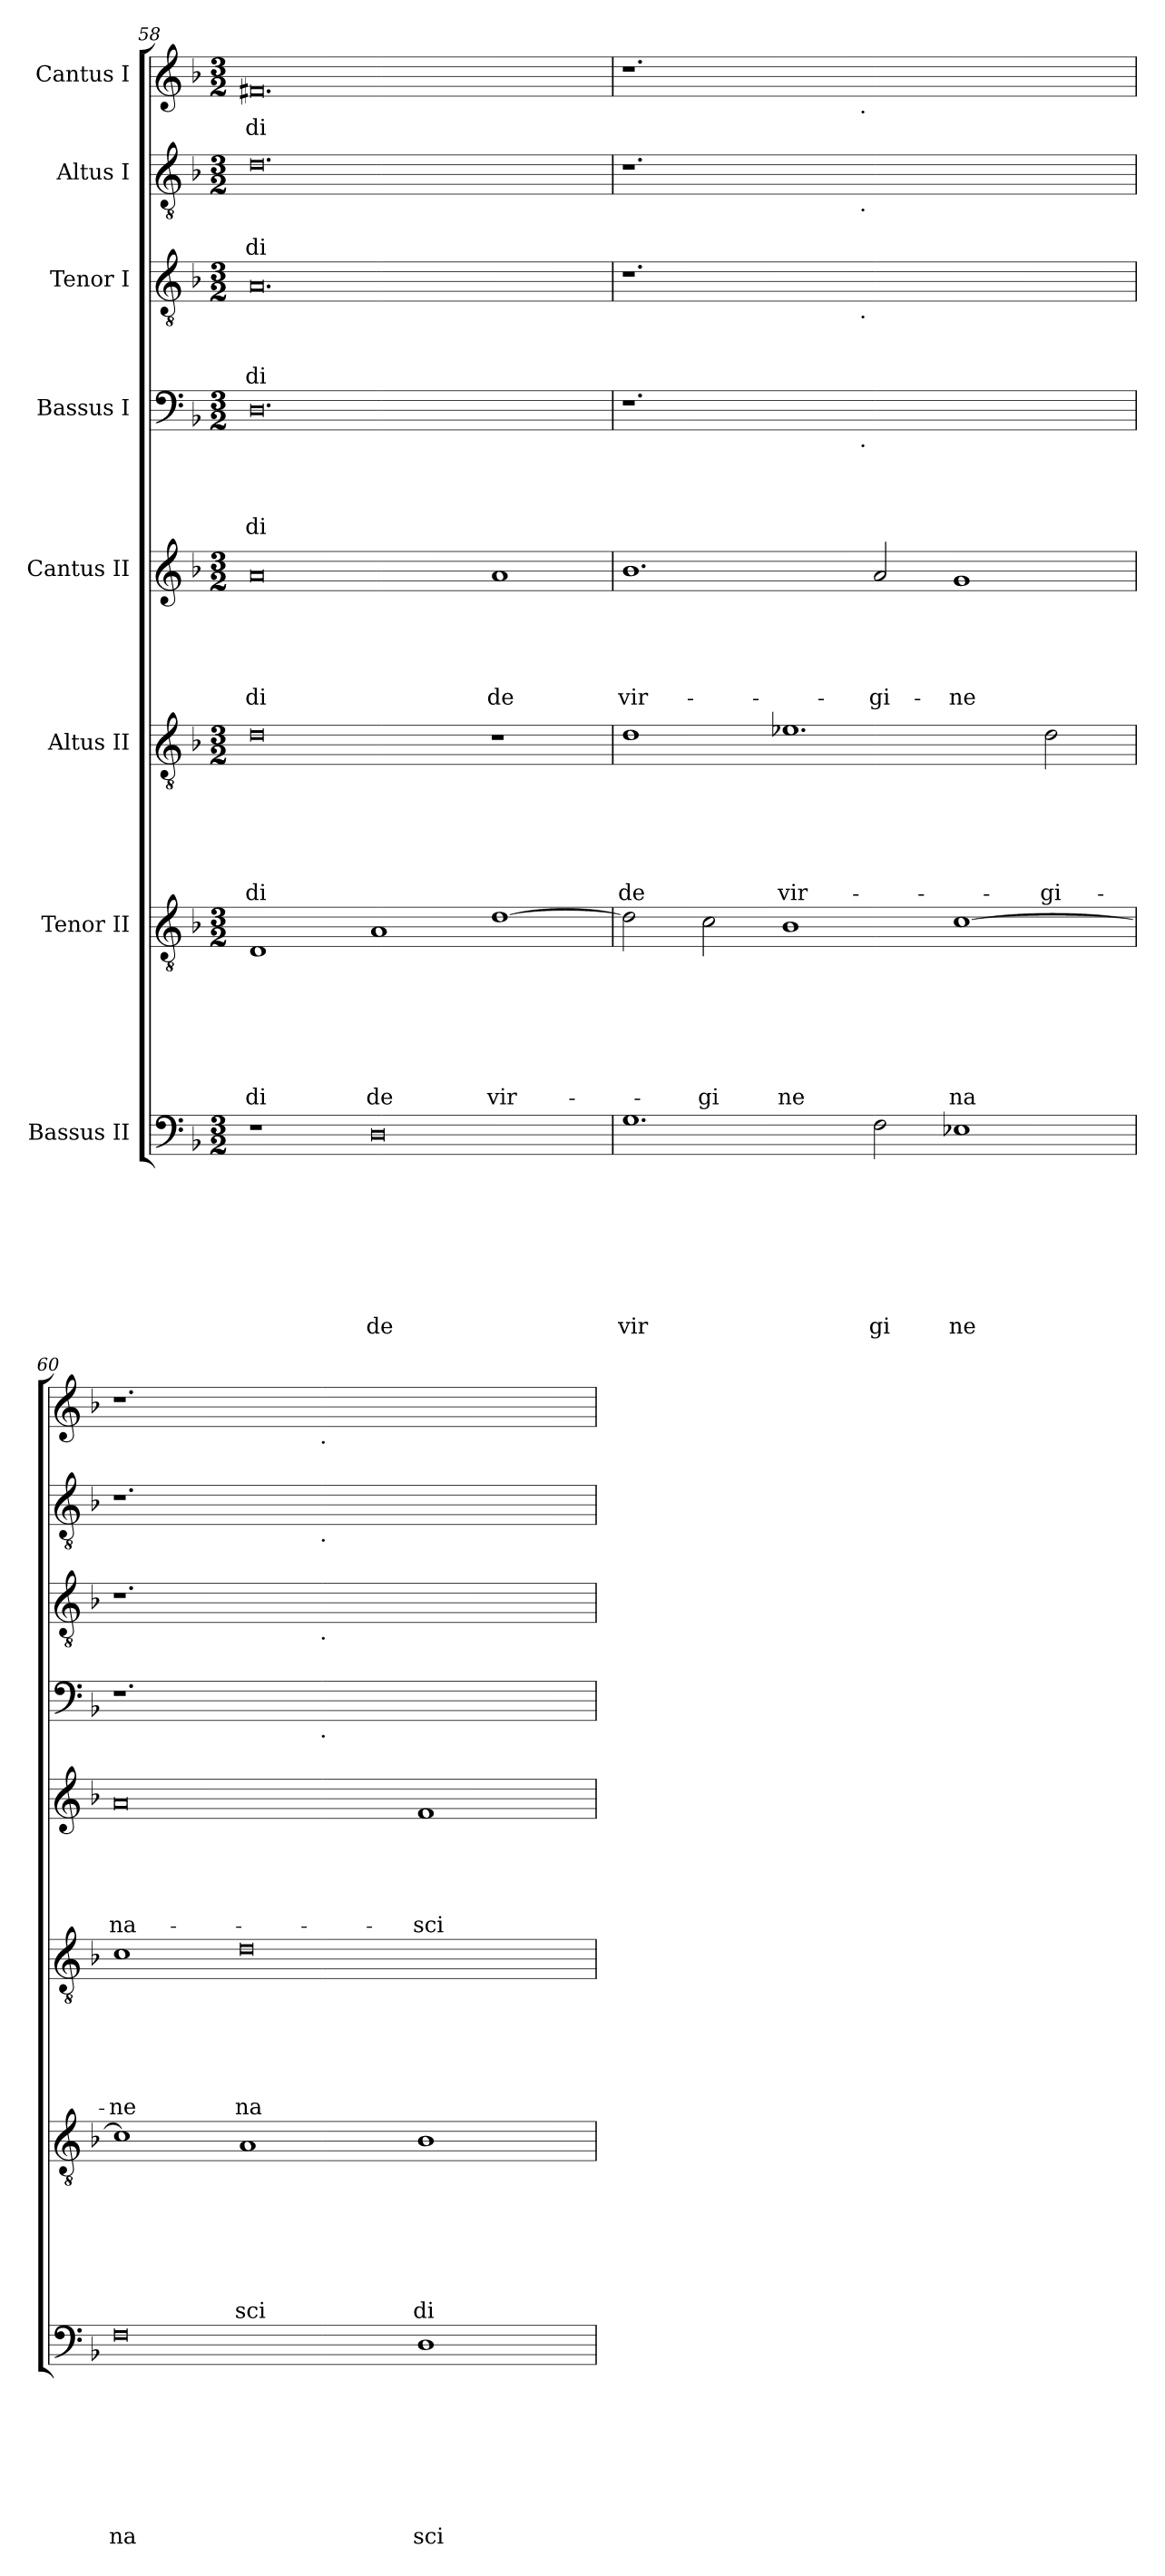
**kern	**text	**text	**text	**text	**text	**text	**text	**text	**kern	**text	**text	**text	**text	**text	**text	**text	**kern	**text	**text	**text	**text	**text	**text	**kern	**text	**text	**text	**text	**text	**kern	**text	**text	**text	**text	**kern	**text	**text	**text	**kern	**text	**text	**kern	**text
*part8	*part8	*part8	*part8	*part8	*part8	*part8	*part8	*part8	*part7	*part7	*part7	*part7	*part7	*part7	*part7	*part7	*part6	*part6	*part6	*part6	*part6	*part6	*part6	*part5	*part5	*part5	*part5	*part5	*part5	*part4	*part4	*part4	*part4	*part4	*part3	*part3	*part3	*part3	*part2	*part2	*part2	*part1	*part1
*staff8	*staff8	*staff8	*staff8	*staff8	*staff8	*staff8	*staff8	*staff8	*staff7	*staff7	*staff7	*staff7	*staff7	*staff7	*staff7	*staff7	*staff6	*staff6	*staff6	*staff6	*staff6	*staff6	*staff6	*staff5	*staff5	*staff5	*staff5	*staff5	*staff5	*staff4	*staff4	*staff4	*staff4	*staff4	*staff3	*staff3	*staff3	*staff3	*staff2	*staff2	*staff2	*staff1	*staff1
*I"Bassus II	*	*	*	*	*	*	*	*	*I"Tenor II	*	*	*	*	*	*	*	*I"Altus II	*	*	*	*	*	*	*I"Cantus II	*	*	*	*	*	*I"Bassus I	*	*	*	*	*I"Tenor I	*	*	*	*I"Altus I	*	*	*I"Cantus I	*
*clefF4	*	*	*	*	*	*	*	*	*clefGv2	*	*	*	*	*	*	*	*clefGv2	*	*	*	*	*	*	*clefG2	*	*	*	*	*	*clefF4	*	*	*	*	*clefGv2	*	*	*	*clefGv2	*	*	*clefG2	*
*k[b-]	*	*	*	*	*	*	*	*	*k[b-]	*	*	*	*	*	*	*	*k[b-]	*	*	*	*	*	*	*k[b-]	*	*	*	*	*	*k[b-]	*	*	*	*	*k[b-]	*	*	*	*k[b-]	*	*	*k[b-]	*
*F:	*	*	*	*	*	*	*	*	*F:	*	*	*	*	*	*	*	*F:	*	*	*	*	*	*	*F:	*	*	*	*	*	*F:	*	*	*	*	*F:	*	*	*	*F:	*	*	*F:	*
*M3/2	*	*	*	*	*	*	*	*	*M3/2	*	*	*	*	*	*	*	*M3/2	*	*	*	*	*	*	*M3/2	*	*	*	*	*	*M3/2	*	*	*	*	*M3/2	*	*	*	*M3/2	*	*	*M3/2	*
=58	=58	=58	=58	=58	=58	=58	=58	=58	=58	=58	=58	=58	=58	=58	=58	=58	=58	=58	=58	=58	=58	=58	=58	=58	=58	=58	=58	=58	=58	=58	=58	=58	=58	=58	=58	=58	=58	=58	=58	=58	=58	=58	=58
!	!	!	!	!	!	!	!	!	!	!	!	!	!	!	!	!LO:LY:b	!	!	!	!	!	!	!LO:LY:b	!	!	!	!	!	!LO:LY:b	!	!	!	!	!LO:LY:b	!	!	!	!LO:LY:b	!	!	!LO:LY:b	!	!LO:LY:b
1r	.	.	.	.	.	.	.	.	1D	.	.	.	.	.	.	-di	0d	.	.	.	.	.	di	0a	.	.	.	.	di	0.D	.	.	.	di	0.A	.	.	-di	0.d	.	di	0.f#X	-di
!	!	!	!	!	!	!	!	!LO:LY:b	!	!	!	!	!	!	!	!LO:LY:b	!	!	!	!	!	!	!	!	!	!	!	!	!	!	!	!	!	!	!	!	!	!	!	!	!	!	!
0D	.	.	.	.	.	.	.	de	1A	.	.	.	.	.	.	de	.	.	.	.	.	.	.	.	.	.	.	.	.	.	.	.	.	.	.	.	.	.	.	.	.	.	.
!	!	!	!	!	!	!	!	!	!	!	!	!	!	!	!	!LO:LY:b	!	!	!	!	!	!	!	!	!	!	!	!	!LO:LY:b	!	!	!	!	!	!	!	!	!	!	!	!	!	!
.	.	.	.	.	.	.	.	.	[>1d	.	.	.	.	.	.	vir-	1r	.	.	.	.	.	.	1a	.	.	.	.	de	.	.	.	.	.	.	.	.	.	.	.	.	.	.
!!LO:PB:g=z
=59	=59	=59	=59	=59	=59	=59	=59	=59	=59	=59	=59	=59	=59	=59	=59	=59	=59	=59	=59	=59	=59	=59	=59	=59	=59	=59	=59	=59	=59	=59	=59	=59	=59	=59	=59	=59	=59	=59	=59	=59	=59	=59	=59
!	!	!	!	!	!	!	!	!LO:LY:b	!	!	!	!	!	!	!	!	!	!	!	!	!	!	!LO:LY:b	!	!	!	!	!	!LO:LY:b	!	!	!	!	!	!	!	!	!	!	!	!	!	!
*	*	*	*	*	*	*	*	*	*	*	*	*	*	*	*	*	*	*	*	*	*	*	*	*	*	*	*	*	*	*^	*	*	*	*	*^	*	*	*	*^	*	*	*^	*
1.G	.	.	.	.	.	.	.	vir	2d\]	.	.	.	.	.	.	.	1d	.	.	.	.	.	de	1.b-	.	.	.	.	vir-	1.r	1ryy	.	.	.	.	1.r	1ryy	.	.	.	1.r	1ryy	.	.	1.r	1ryy	.
!	!	!	!	!	!	!	!	!	!	!	!	!	!	!	!	!LO:LY:b	!	!	!	!	!	!	!	!	!	!	!	!	!	!	!	!	!	!	!	!	!	!	!	!	!	!	!	!	!	!	!
.	.	.	.	.	.	.	.	.	2c\	.	.	.	.	.	.	-gi	.	.	.	.	.	.	.	.	.	.	.	.	.	.	.	.	.	.	.	.	.	.	.	.	.	.	.	.	.	.	.
!	!	!	!	!	!	!	!	!	!	!	!	!	!	!	!	!LO:LY:b	!	!	!	!	!	!	!LO:LY:b	!	!	!	!	!	!	!	!	!	!	!	!	!	!	!	!	!	!	!	!	!	!	!	!
.	.	.	.	.	.	.	.	.	1B-	.	.	.	.	.	.	ne	1.e-X	.	.	.	.	.	vir-	.	.	.	.	.	.	.	4...ryy	.	.	.	.	.	4...ryy	.	.	.	.	4...ryy	.	.	.	4...ryy	.
!	!	!	!	!	!	!	!	!	!	!	!	!	!	!	!	!	!	!	!	!	!	!	!	!	!	!	!	!	!	!	!	!	!	!	!	!	!	!	!	!	!	!	!	!	!	!LO:TX:b:t=.	!
!	!	!	!	!	!	!	!	!	!	!	!	!	!	!	!	!	!	!	!	!	!	!	!	!	!	!	!	!	!	!	!	!	!	!	!	!	!	!	!	!	!	!LO:TX:b:t=.	!	!	!	!	!
!	!	!	!	!	!	!	!	!	!	!	!	!	!	!	!	!	!	!	!	!	!	!	!	!	!	!	!	!	!	!	!	!	!	!	!	!	!LO:TX:b:t=.	!	!	!	!	!	!	!	!	!	!
!	!	!	!	!	!	!	!	!	!	!	!	!	!	!	!	!	!	!	!	!	!	!	!	!	!	!	!	!	!	!	!LO:TX:b:t=.	!	!	!	!	!	!	!	!	!	!	!	!	!	!	!	!
.	.	.	.	.	.	.	.	.	.	.	.	.	.	.	.	.	.	.	.	.	.	.	.	.	.	.	.	.	.	.	1ryy	.	.	.	.	.	1ryy	.	.	.	.	1ryy	.	.	.	1ryy	.
!	!	!	!	!	!	!	!	!LO:LY:b	!	!	!	!	!	!	!	!	!	!	!	!	!	!	!	!	!	!	!	!	!LO:LY:b	!	!	!	!	!	!	!	!	!	!	!	!	!	!	!	!	!	!
2F\	.	.	.	.	.	.	.	gi	.	.	.	.	.	.	.	.	.	.	.	.	.	.	.	2a/	.	.	.	.	-gi-	1.ryy	.	.	.	.	.	1.ryy	.	.	.	.	1.ryy	.	.	.	1.ryy	.	.
!	!	!	!	!	!	!	!	!LO:LY:b	!	!	!	!	!	!	!	!LO:LY:b	!	!	!	!	!	!	!	!	!	!	!	!	!LO:LY:b	!	!	!	!	!	!	!	!	!	!	!	!	!	!	!	!	!	!
1E-X	.	.	.	.	.	.	.	ne	[>1c	.	.	.	.	.	.	na	.	.	.	.	.	.	.	1g	.	.	.	.	-ne	.	.	.	.	.	.	.	.	.	.	.	.	.	.	.	.	.	.
.	.	.	.	.	.	.	.	.	.	.	.	.	.	.	.	.	.	.	.	.	.	.	.	.	.	.	.	.	.	.	2ryy	.	.	.	.	.	2ryy	.	.	.	.	2ryy	.	.	.	2ryy	.
!	!	!	!	!	!	!	!	!	!	!	!	!	!	!	!	!	!	!	!	!	!	!	!LO:LY:b	!	!	!	!	!	!	!	!	!	!	!	!	!	!	!	!	!	!	!	!	!	!	!	!
.	.	.	.	.	.	.	.	.	.	.	.	.	.	.	.	.	2d\	.	.	.	.	.	-gi-	.	.	.	.	.	.	.	.	.	.	.	.	.	.	.	.	.	.	.	.	.	.	.	.
.	.	.	.	.	.	.	.	.	.	.	.	.	.	.	.	.	.	.	.	.	.	.	.	.	.	.	.	.	.	.	32ryy	.	.	.	.	.	32ryy	.	.	.	.	32ryy	.	.	.	32ryy	.
=60	=60	=60	=60	=60	=60	=60	=60	=60	=60	=60	=60	=60	=60	=60	=60	=60	=60	=60	=60	=60	=60	=60	=60	=60	=60	=60	=60	=60	=60	=60	=60	=60	=60	=60	=60	=60	=60	=60	=60	=60	=60	=60	=60	=60	=60	=60	=60
!	!	!	!	!	!	!	!	!LO:LY:b	!	!	!	!	!	!	!	!	!	!	!	!	!	!	!LO:LY:b	!	!	!	!	!	!LO:LY:b	!	!	!	!	!	!	!	!	!	!	!	!	!	!	!	!	!	!
0F	.	.	.	.	.	.	.	na	1c]	.	.	.	.	.	.	.	1c	.	.	.	.	.	-ne	0a	.	.	.	.	na-	1.r	1ryy	.	.	.	.	1.r	1ryy	.	.	.	1.r	1ryy	.	.	1.r	1ryy	.
!	!	!	!	!	!	!	!	!	!	!	!	!	!	!	!	!LO:LY:b	!	!	!	!	!	!	!LO:LY:b	!	!	!	!	!	!	!	!	!	!	!	!	!	!	!	!	!	!	!	!	!	!	!	!
.	.	.	.	.	.	.	.	.	1A	.	.	.	.	.	.	sci	0d	.	.	.	.	.	na-	.	.	.	.	.	.	.	4...ryy	.	.	.	.	.	4...ryy	.	.	.	.	4...ryy	.	.	.	4...ryy	.
!	!	!	!	!	!	!	!	!	!	!	!	!	!	!	!	!	!	!	!	!	!	!	!	!	!	!	!	!	!	!	!	!	!	!	!	!	!	!	!	!	!	!	!	!	!	!LO:TX:b:t=.	!
!	!	!	!	!	!	!	!	!	!	!	!	!	!	!	!	!	!	!	!	!	!	!	!	!	!	!	!	!	!	!	!	!	!	!	!	!	!	!	!	!	!	!LO:TX:b:t=.	!	!	!	!	!
!	!	!	!	!	!	!	!	!	!	!	!	!	!	!	!	!	!	!	!	!	!	!	!	!	!	!	!	!	!	!	!	!	!	!	!	!	!LO:TX:b:t=.	!	!	!	!	!	!	!	!	!	!
!	!	!	!	!	!	!	!	!	!	!	!	!	!	!	!	!	!	!	!	!	!	!	!	!	!	!	!	!	!	!	!LO:TX:b:t=.	!	!	!	!	!	!	!	!	!	!	!	!	!	!	!	!
.	.	.	.	.	.	.	.	.	.	.	.	.	.	.	.	.	.	.	.	.	.	.	.	.	.	.	.	.	.	.	1ryy	.	.	.	.	.	1ryy	.	.	.	.	1ryy	.	.	.	1ryy	.
.	.	.	.	.	.	.	.	.	.	.	.	.	.	.	.	.	.	.	.	.	.	.	.	.	.	.	.	.	.	1.ryy	.	.	.	.	.	1.ryy	.	.	.	.	1.ryy	.	.	.	1.ryy	.	.
!	!	!	!	!	!	!	!	!LO:LY:b	!	!	!	!	!	!	!	!LO:LY:b	!	!	!	!	!	!	!	!	!	!	!	!	!LO:LY:b	!	!	!	!	!	!	!	!	!	!	!	!	!	!	!	!	!	!
1D	.	.	.	.	.	.	.	sci	1B-	.	.	.	.	.	.	di	.	.	.	.	.	.	.	1f	.	.	.	.	-sci	.	.	.	.	.	.	.	.	.	.	.	.	.	.	.	.	.	.
.	.	.	.	.	.	.	.	.	.	.	.	.	.	.	.	.	.	.	.	.	.	.	.	.	.	.	.	.	.	.	2ryy	.	.	.	.	.	2ryy	.	.	.	.	2ryy	.	.	.	2ryy	.
.	.	.	.	.	.	.	.	.	.	.	.	.	.	.	.	.	.	.	.	.	.	.	.	.	.	.	.	.	.	.	32ryy	.	.	.	.	.	32ryy	.	.	.	.	32ryy	.	.	.	32ryy	.
*	*	*	*	*	*	*	*	*	*	*	*	*	*	*	*	*	*	*	*	*	*	*	*	*	*	*	*	*	*	*v	*v	*	*	*	*	*	*	*	*	*	*v	*v	*	*	*v	*v	*
*	*	*	*	*	*	*	*	*	*	*	*	*	*	*	*	*	*	*	*	*	*	*	*	*	*	*	*	*	*	*	*	*	*	*	*v	*v	*	*	*	*	*	*	*	*
=	=	=	=	=	=	=	=	=	=	=	=	=	=	=	=	=	=	=	=	=	=	=	=	=	=	=	=	=	=	=	=	=	=	=	=	=	=	=	=	=	=	=	=
*-	*-	*-	*-	*-	*-	*-	*-	*-	*-	*-	*-	*-	*-	*-	*-	*-	*-	*-	*-	*-	*-	*-	*-	*-	*-	*-	*-	*-	*-	*-	*-	*-	*-	*-	*-	*-	*-	*-	*-	*-	*-	*-	*-
